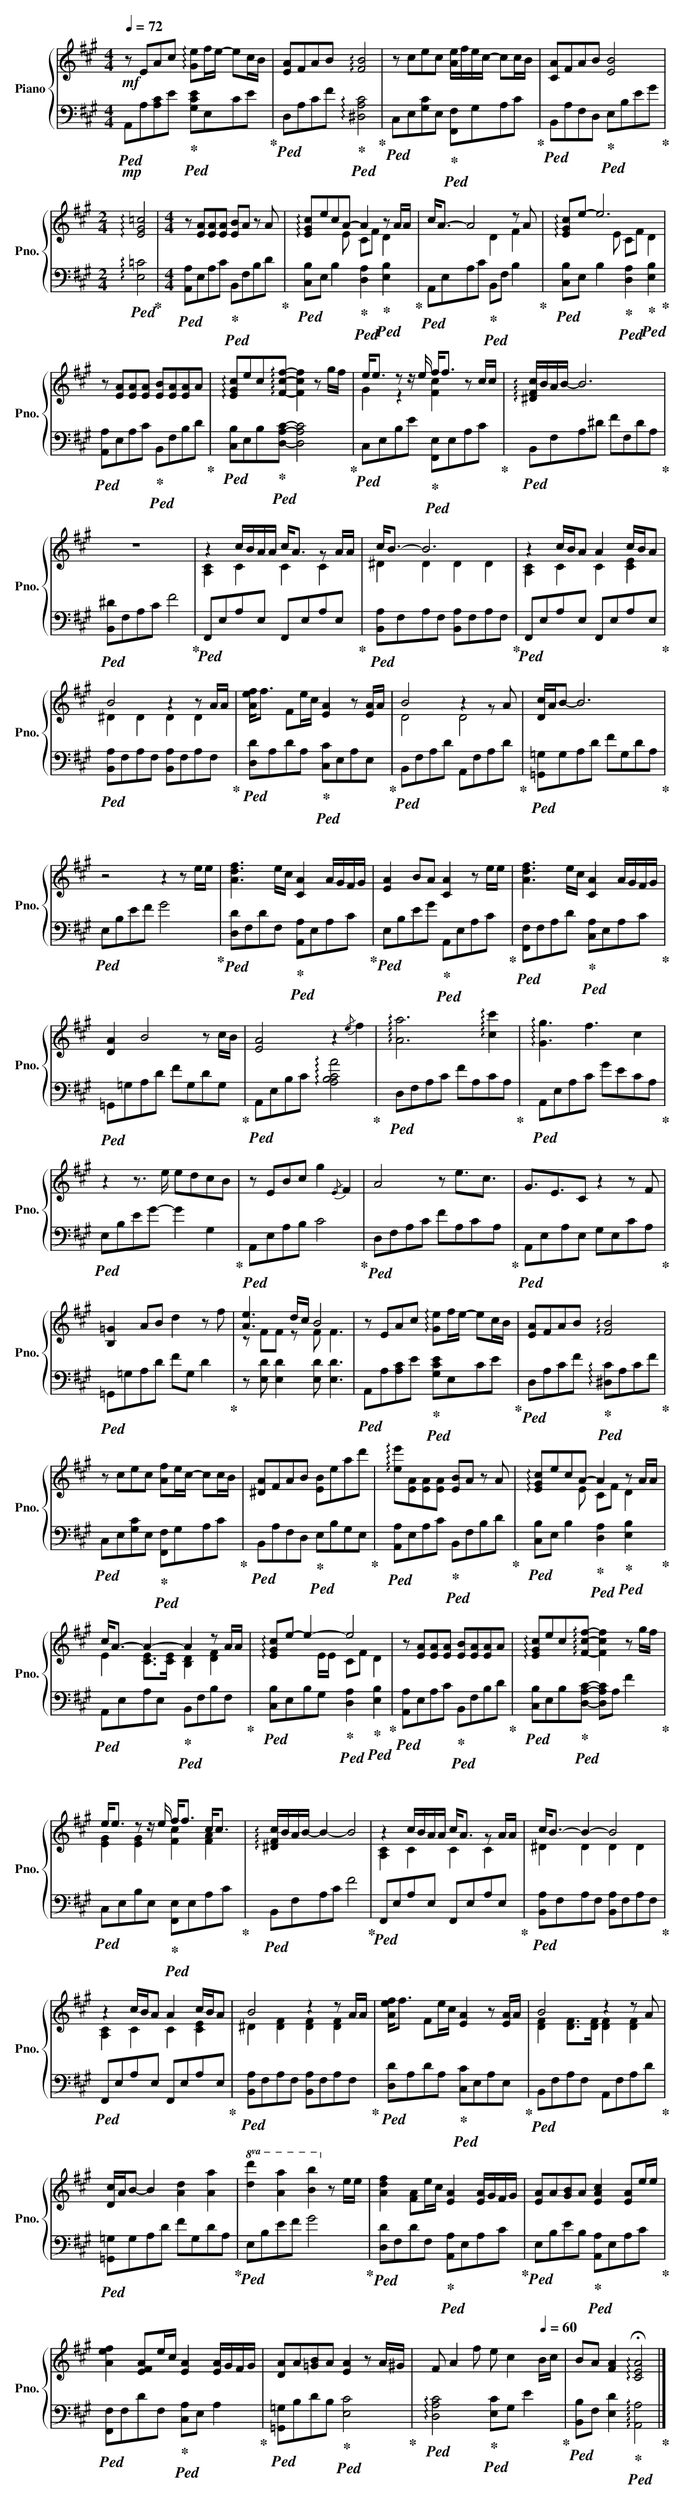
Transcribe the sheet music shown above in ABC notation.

X:1
T:温柔
C:西木康智
%%score { ( 1 3 ) | 2 }
L:1/8
Q:1/4=72
M:4/4
K:A
V:1 treble nm="Piano" snm="Pno."
V:3 treble
L:1/4
V:2 bass
V:1
!mf! z EAc !arpeggio![Ge]f/e/- ec/B/ | [EA]FAB !arpeggio![FB]4 | z cec [Ae]/f/e/c/- cc/B/ | %3
 [CA]FAB [EB]4 |$[M:2/4] !arpeggio![EG=c]4 |[M:4/4] z [EA][EA][EA] [EB]A z A | %6
 !arpeggio![EGc]ecA- A2 z A/A/ | c<A- A4 z A | !arpeggio![EGc]e- e6 |$ %9
 z [EA][EA][EA] [EB][EA][EA]A | !arpeggio![EGc]ec!arpeggio![F-c-f-]- [Fcf]2 z g/f/ | %11
 e<e z z/ e/ f<f z c/c/ | !arpeggio![^DFc]/B/A/B/- B6 |$ z8 | z2 c/B/A/A/ c<A z A/A/ | c<B- B6 | %16
 z2 c/B/A A2 c/B/A |$ B4 z2 z A/A/ | [Aef]<f Fe/c/ [EA]2 z [EA]/A/ | B4 z2 z A | [Dc]/A/B- B6 |$ %21
 z4 z2 z e/e/ | [Adf]3 e/c/ [CA]2 A/G/F/G/ | [EA]2 BA [CA]2 z e/e/ | [Adf]3 e/c/ [CA]2 A/G/F/G/ |$ %25
 [DA]2 B4 z c/B/ | [EA]4 z2{/e} f2 | !arpeggio![Aa]6 !arpeggio![cc']2 | !arpeggio![Gg]3 f3 c2 |$ %29
 z2 z3/2 e/ edcB | z EBc g2{/E} F2 | A4 z e3/2c3/2 | G3/2E3/2C z2 z F |$ [B,=G]2 AB d2 z f | %34
 [Ae]3 d/c/ B4 | z EAc !arpeggio![Ge]f/e/- ec/B/ | [EA]FAB !arpeggio![FB]4 |$ %37
 z cec [Af]e/c/- cc/B/ | [^DA]FAB [EB]ead' | !arpeggio![ee'][EA][EA][EA] [EB]A z A | %40
 !arpeggio![EGc]ecA- A2 z A/A/ |$ c<A- A2- A2 z A/A/ | !arpeggio![EGc]e- e2- e4 | %43
 z [EA][EA][EA] [EB][EA][EA]A | !arpeggio![EGc]ec!arpeggio![F-c-f-]- [Fcf]2 z g/f/ |$ %45
 e<e z z/ e/ f<f c<c | !arpeggio![^DFc]/B/A/B/- B2- B4 | z2 c/B/A/A/ c<A z A/A/ | c<B- B2- B4 |$ %49
 z2 c/B/A A2 c/B/A | B4 z2 z A/A/ | [Aef]<f Fe/c/ [EA]2 z [EA]/A/ | B4 z2 z A |$ %53
 [Dc]/A/B- B2 [Ad]2 [Aa]2 |!8va(! [dd']2 [aa']2 [bb']2!8va)! z e/e/ | %55
 [Adf]2 [FA]e/c/ [EA]2 [EA]/G/F/G/ | [EA]A[GB]A [EAc]2 [EA]e/e/ |$ %57
 [Aef]2 [EFA]e/c/ [EA]2 [EA]/G/F/G/ | [DA]A[=GB]A [EA]2 z A/^G/ | F A2 f e c2[Q:1/4=60] B/c/ | %60
 BA [FA]2 !arpeggio!!fermata![CEA]4 |] %61
V:2
!mp!!ped! A,,A,[A,C]E!ped-up!!ped! [G,CE]E,CE!ped-up! | %1
!ped! D,A,CF!ped-up!!ped! !arpeggio![^D,A,C]4!ped-up! | %2
!ped! C,E,[G,C]E,!ped-up!!ped! [F,,F,]G,A,C!ped-up! |!ped! B,,A,F,D,!ped-up!!ped! E,B,EG!ped-up! |$ %4
[M:2/4]!ped! !arpeggio![E,=C]4!ped-up! |[M:4/4]!ped! [A,,A,]E,A,C!ped-up!!ped! B,,F,B,D!ped-up! | %6
!ped! [C,B,]E, B,2!ped-up!!ped! [D,A,]2!ped-up!!ped! [E,B,]2!ped-up! | %7
!ped! A,,E,A,C!ped-up!!ped! B,,F, B,2!ped-up! | %8
!ped! [C,B,]E, B,2!ped-up!!ped! [D,A,]2!ped-up!!ped! [E,B,]2!ped-up! |$ %9
!ped! [A,,A,]E,A,C!ped-up!!ped! B,,F,B,D!ped-up! | %10
!ped! [C,B,]E,B,!ped-up!!ped![D,-A,-C-]- [D,A,C]4!ped-up! | %11
!ped! C,E,B,E!ped-up!!ped! [F,,E,]E,A,C!ped-up! |!ped! B,,F,A,^D FF,DA,!ped-up! |$ %13
!ped! [B,,^D]F,A,C F4!ped-up! |!ped! F,,E,A,E, F,,E,A,E,!ped-up! | %15
!ped! [B,,A,]F,A,F, [B,,A,]F,A,F,!ped-up! |!ped! F,,E,A,E, F,,E,A,E,!ped-up! |$ %17
!ped! [B,,A,]F,A,F, [B,,A,]F,A,F,!ped-up! |!ped! [D,D]A,DA,!ped-up!!ped! [C,C]E,A,E,!ped-up! | %19
!ped! B,,F,A,D A,,F,A,D!ped-up! |!ped! [=G,,=G,]G,A,D FG,DA,!ped-up! |$!ped! E,B,EF G4!ped-up! | %22
!ped! [D,D]F,DF,!ped-up!!ped! [A,,A,]E,A,C!ped-up! |!ped! E,B,EG!ped-up!!ped! A,,E,A,C!ped-up! | %24
!ped! [F,,F,]F,A,D!ped-up!!ped! [C,A,]E,A,C!ped-up! |$!ped! =G,,=G,A,D FG,DG,!ped-up! | %26
!ped! A,,E,B,C !arpeggio![A,B,CA]4!ped-up! |!ped! D,F,A,C FA,CA,!ped-up! | %28
!ped! A,,E,A,C GECA,!ped-up! |$!ped! E,B,EG- G2 G,2!ped-up! |!ped! A,,E,A,B, C4!ped-up! | %31
!ped! D,F,A,C FA,CA,!ped-up! |!ped! A,,E,A,E, G,E,CA,!ped-up! |$!ped! =G,,=G,A,D FG, D2!ped-up! | %34
 z [E,D] [E,D]2 [E,D] [E,D]3 |!ped! A,,A,[A,C]E!ped-up!!ped! [G,CE]E,CE!ped-up! | %36
!ped! D,A,CF!ped-up!!ped! !arpeggio![^D,C]A,CF!ped-up! |$ %37
!ped! C,E,[G,C]E,!ped-up!!ped! [F,,F,]G,A,C!ped-up! | %38
!ped! B,,A,F,D,!ped-up!!ped! E,B,G,E,!ped-up! |!ped! [A,,A,]E,A,C!ped-up!!ped! B,,F,B,D!ped-up! | %40
!ped! [C,B,]E, B,2!ped-up!!ped! [D,A,]2!ped-up!!ped! [E,B,]2!ped-up! |$ %41
!ped! A,,E,A,E,!ped-up!!ped! B,,F,B,F,!ped-up! | %42
!ped! [C,B,]E,B,G,!ped-up!!ped! [D,A,]2!ped-up!!ped! [E,B,]2!ped-up! | %43
!ped! [A,,A,]E,A,C!ped-up!!ped! B,,F,B,D!ped-up! | %44
!ped! [C,B,]E,B,!ped-up!!ped![D,-A,-C-]- [D,A,C]A, F2!ped-up! |$ %45
!ped! C,E,B,E,!ped-up!!ped! [F,,E,]E,A,C!ped-up! |!ped! B,,F,A,C F4!ped-up! | %47
!ped! F,,E,A,E, F,,E,A,E,!ped-up! |!ped! [B,,A,]F,A,F, [B,,A,]F,A,F,!ped-up! |$ %49
!ped! F,,E,A,E, F,,E,A,E,!ped-up! |!ped! [B,,A,]F,A,F, [B,,A,]F,A,F,!ped-up! | %51
!ped! [D,D]A,DA,!ped-up!!ped! [C,C]E,A,E,!ped-up! |!ped! B,,F,A,F, A,,F,A,D!ped-up! |$ %53
!ped! [=G,,=G,]G,A,D FG,DA,!ped-up! |!ped! E,B,EF G4!ped-up! | %55
!ped! [D,D]F,DF,!ped-up!!ped! [A,,A,]E,A,C!ped-up! | %56
!ped! E,B,EB,!ped-up!!ped! [A,,A,]E,A,C!ped-up! |$ %57
!ped! [F,,F,]F,DF,!ped-up!!ped! [C,A,]E, A,2!ped-up! | %58
!ped! [=G,,=G,]B,DB,!ped-up!!ped! [E,C]4!ped-up! | %59
!ped! !arpeggio![D,A,C]4!ped-up!!ped! [E,C]G, E2!ped-up! | %60
!ped! [B,,B,]F, [E,D]2!ped-up!!ped! !arpeggio![A,,A,]4!ped-up! |] %61
V:3
 x4 | x4 | x4 | x4 |$[M:2/4] x2 |[M:4/4] x4 | x3/2 E/ C/F/ D | x2 D F | x3/2 E/ C/F/ D |$ x4 | x4 | %11
 G z [Fc] x | x4 |$ x4 | [A,C] C C C | ^D D D D | [A,C] C C [CE] |$ ^D D D D | x4 | D2 D2 | x4 |$ %21
 x4 | x4 | x4 | x4 |$ x4 | x4 | x4 | x4 |$ x4 | x4 | x4 | x4 |$ x4 | z/ F/F/ z/ F/ F3/2 | x4 | %36
 x4 |$ x4 | x4 | x4 | x3/2 E/ C/F/ D |$ E [CE]/>[CE]/ [B,D] [DF] | x3/2 E/4E/4 C/F/ D | x4 | x4 |$ %45
 [EG] [EG] [Fc] [FA] | x4 | [A,C] C C C | ^D D D D |$ [A,C] C C [CE] | ^D [DF] [DF] [DF] | x4 | %52
 [DF] [DF]/>[DF]/ [DF] [DF] |$ x4 |!8va(! x3!8va)! x | x4 | x4 |$ x4 | x4 | x4 | x4 |] %61
